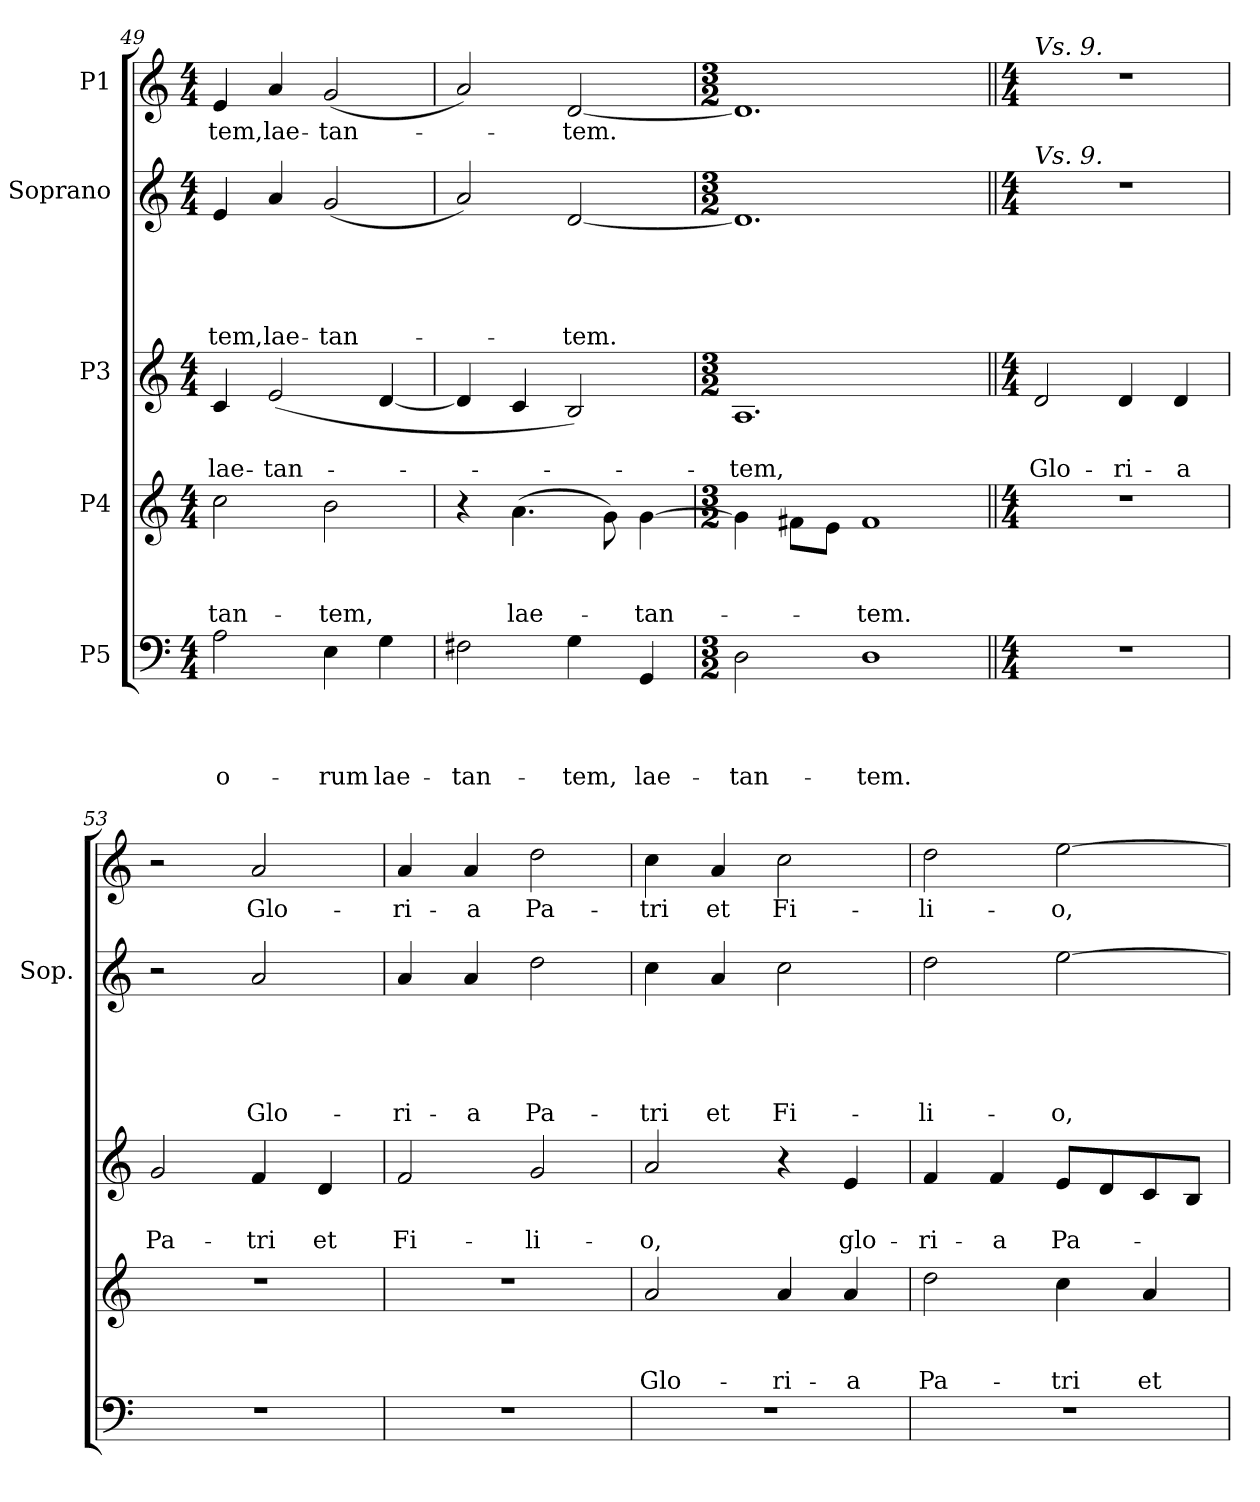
**kern	**text	**text	**text	**text	**kern	**text	**text	**text	**kern	**text	**text	**kern	**text	**text	**text	**text	**text	**kern	**text
*part5	*part5	*part5	*part5	*part5	*part4	*part4	*part4	*part4	*part3	*part3	*part3	*part2	*part2	*part2	*part2	*part2	*part2	*part1	*part1
*staff5	*staff5	*staff5	*staff5	*staff5	*staff4	*staff4	*staff4	*staff4	*staff3	*staff3	*staff3	*staff2	*staff2	*staff2	*staff2	*staff2	*staff2	*staff1	*staff1
*I"P5	*	*	*	*	*I"P4	*	*	*	*I"P3	*	*	*I"Soprano	*	*	*	*	*	*I"P1	*
*	*	*	*	*	*	*	*	*	*	*	*	*I'Sop.	*	*	*	*	*	*	*
*clefF4	*	*	*	*	*clefG2	*	*	*	*clefG2	*	*	*clefG2	*	*	*	*	*	*clefG2	*
*	*	*	*	*	*ITrd7c12	*	*	*	*	*	*	*	*	*	*	*	*	*	*
*k[]	*	*	*	*	*k[]	*	*	*	*k[]	*	*	*k[]	*	*	*	*	*	*k[]	*
*C:	*	*	*	*	*C:	*	*	*	*C:	*	*	*C:	*	*	*	*	*	*C:	*
*M4/4	*	*	*	*	*M4/4	*	*	*	*M4/4	*	*	*M4/4	*	*	*	*	*	*M4/4	*
=49	=49	=49	=49	=49	=49	=49	=49	=49	=49	=49	=49	=49	=49	=49	=49	=49	=49	=49	=49
!	!	!	!	!LO:LY:b	!	!	!	!LO:LY:b	!	!	!LO:LY:b	!	!	!	!	!	!LO:LY:b	!	!LO:LY:b
2A\	.	.	.	-o-	2c\	.	.	-tan-	4c/	.	lae-	4e/	.	.	.	.	-tem,	4e/	-tem,
!	!	!	!	!	!	!	!	!	!	!	!LO:LY:b	!	!	!	!	!	!LO:LY:b	!	!LO:LY:b
.	.	.	.	.	.	.	.	.	(<2e/	.	-tan-	4a/	.	.	.	.	lae-	4a/	lae-
!	!	!	!	!LO:LY:b	!	!	!	!LO:LY:b	!	!	!	!	!	!	!	!	!LO:LY:b	!	!LO:LY:b
4E\	.	.	.	-rum	2B\	.	.	-tem,	.	.	.	(<2g/	.	.	.	.	-tan-	(<2g/	-tan-
!	!	!	!	!LO:LY:b	!	!	!	!	!	!	!	!	!	!	!	!	!	!	!
4G\	.	.	.	lae-	.	.	.	.	[<4d/	.	.	.	.	.	.	.	.	.	.
=50	=50	=50	=50	=50	=50	=50	=50	=50	=50	=50	=50	=50	=50	=50	=50	=50	=50	=50	=50
!	!	!	!	!LO:LY:b	!	!	!	!	!	!	!	!	!	!	!	!	!	!	!
2F#X\	.	.	.	-tan-	4r	.	.	.	4d/]	.	.	2a/)	.	.	.	.	.	2a/)	.
!	!	!	!	!	!	!	!	!LO:LY:b	!	!	!	!	!	!	!	!	!	!	!
.	.	.	.	.	(>4.A\	.	.	lae-	4c/	.	.	.	.	.	.	.	.	.	.
!	!	!	!	!LO:LY:b	!	!	!	!	!	!	!	!	!	!	!	!	!LO:LY:b	!	!LO:LY:b
4G\	.	.	.	-tem,	.	.	.	.	2B/)	.	.	[<2d/	.	.	.	.	-tem.	[<2d/	-tem.
.	.	.	.	.	8G\)	.	.	.	.	.	.	.	.	.	.	.	.	.	.
!	!	!	!	!LO:LY:b	!	!	!	!LO:LY:b	!	!	!	!	!	!	!	!	!	!	!
4GG/	.	.	.	lae-	[>4G\	.	.	-tan-	.	.	.	.	.	.	.	.	.	.	.
=51	=51	=51	=51	=51	=51	=51	=51	=51	=51	=51	=51	=51	=51	=51	=51	=51	=51	=51	=51
*M3/2	*	*	*	*	*M3/2	*	*	*	*M3/2	*	*	*M3/2	*	*	*	*	*	*M3/2	*
!	!	!	!	!LO:LY:b	!	!	!	!	!	!	!LO:LY:b	!	!	!	!	!	!	!	!
2D\	.	.	.	-tan-	4G\]	.	.	.	1.A	.	-tem,	1.d]	.	.	.	.	.	1.d]	.
.	.	.	.	.	8F#X\L	.	.	.	.	.	.	.	.	.	.	.	.	.	.
.	.	.	.	.	8E\J	.	.	.	.	.	.	.	.	.	.	.	.	.	.
!	!	!	!	!LO:LY:b	!	!	!	!LO:LY:b	!	!	!	!	!	!	!	!	!	!	!
1D	.	.	.	-tem.	1F#	.	.	-tem.	.	.	.	.	.	.	.	.	.	.	.
!!LO:LB:g=z
=52||	=52||	=52||	=52||	=52||	=52||	=52||	=52||	=52||	=52||	=52||	=52||	=52||	=52||	=52||	=52||	=52||	=52||	=52||	=52||
*M4/4	*	*	*	*	*M4/4	*	*	*	*M4/4	*	*	*M4/4	*	*	*	*	*	*M4/4	*
!	!	!	!	!	!	!	!	!	!	!	!	!	!	!	!	!	!	!LO:TX:a:i:t=Vs. 9.	!
!	!	!	!	!	!	!	!	!	!	!	!	!LO:TX:a:i:t=Vs. 9.	!	!	!	!	!	!	!
!	!	!	!	!	!	!	!	!	!	!	!LO:LY:b	!	!	!	!	!	!	!	!
1r	.	.	.	.	1r	.	.	.	2d/	.	Glo-	1r	.	.	.	.	.	1r	.
!	!	!	!	!	!	!	!	!	!	!	!LO:LY:b	!	!	!	!	!	!	!	!
.	.	.	.	.	.	.	.	.	4d/	.	-ri-	.	.	.	.	.	.	.	.
!	!	!	!	!	!	!	!	!	!	!	!LO:LY:b	!	!	!	!	!	!	!	!
.	.	.	.	.	.	.	.	.	4d/	.	-a	.	.	.	.	.	.	.	.
=53	=53	=53	=53	=53	=53	=53	=53	=53	=53	=53	=53	=53	=53	=53	=53	=53	=53	=53	=53
!	!	!	!	!	!	!	!	!	!	!	!LO:LY:b	!	!	!	!	!	!	!	!
1r	.	.	.	.	1r	.	.	.	2g/	.	Pa-	2r	.	.	.	.	.	2r	.
!	!	!	!	!	!	!	!	!	!	!	!LO:LY:b	!	!	!	!	!	!LO:LY:b	!	!LO:LY:b
.	.	.	.	.	.	.	.	.	4f/	.	-tri	2a/	.	.	.	.	Glo-	2a/	Glo-
!	!	!	!	!	!	!	!	!	!	!	!LO:LY:b	!	!	!	!	!	!	!	!
.	.	.	.	.	.	.	.	.	4d/	.	et	.	.	.	.	.	.	.	.
=54	=54	=54	=54	=54	=54	=54	=54	=54	=54	=54	=54	=54	=54	=54	=54	=54	=54	=54	=54
!	!	!	!	!	!	!	!	!	!	!	!LO:LY:b	!	!	!	!	!	!LO:LY:b	!	!LO:LY:b
1r	.	.	.	.	1r	.	.	.	2f/	.	Fi-	4a/	.	.	.	.	-ri-	4a/	-ri-
!	!	!	!	!	!	!	!	!	!	!	!	!	!	!	!	!	!LO:LY:b	!	!LO:LY:b
.	.	.	.	.	.	.	.	.	.	.	.	4a/	.	.	.	.	-a	4a/	-a
!	!	!	!	!	!	!	!	!	!	!	!LO:LY:b	!	!	!	!	!	!LO:LY:b	!	!LO:LY:b
.	.	.	.	.	.	.	.	.	2g/	.	-li-	2dd\	.	.	.	.	Pa-	2dd\	Pa-
=55	=55	=55	=55	=55	=55	=55	=55	=55	=55	=55	=55	=55	=55	=55	=55	=55	=55	=55	=55
!	!	!	!	!	!	!	!	!LO:LY:b	!	!	!LO:LY:b	!	!	!	!	!	!LO:LY:b	!	!LO:LY:b
1r	.	.	.	.	2A/	.	.	Glo-	2a/	.	-o,	4cc\	.	.	.	.	-tri	4cc\	-tri
!	!	!	!	!	!	!	!	!	!	!	!	!	!	!	!	!	!LO:LY:b	!	!LO:LY:b
.	.	.	.	.	.	.	.	.	.	.	.	4a/	.	.	.	.	et	4a/	et
!	!	!	!	!	!	!	!	!LO:LY:b	!	!	!	!	!	!	!	!	!LO:LY:b	!	!LO:LY:b
.	.	.	.	.	4A/	.	.	-ri-	4r	.	.	2cc\	.	.	.	.	Fi-	2cc\	Fi-
!	!	!	!	!	!	!	!	!LO:LY:b	!	!	!LO:LY:b	!	!	!	!	!	!	!	!
.	.	.	.	.	4A/	.	.	-a	4e/	.	glo-	.	.	.	.	.	.	.	.
=56	=56	=56	=56	=56	=56	=56	=56	=56	=56	=56	=56	=56	=56	=56	=56	=56	=56	=56	=56
!	!	!	!	!	!	!	!	!LO:LY:b	!	!	!LO:LY:b	!	!	!	!	!	!LO:LY:b	!	!LO:LY:b
1r	.	.	.	.	2d\	.	.	Pa-	4f/	.	-ri-	2dd\	.	.	.	.	-li-	2dd\	-li-
!	!	!	!	!	!	!	!	!	!	!	!LO:LY:b	!	!	!	!	!	!	!	!
.	.	.	.	.	.	.	.	.	4f/	.	-a	.	.	.	.	.	.	.	.
!	!	!	!	!	!	!	!	!LO:LY:b	!	!	!LO:LY:b	!	!	!	!	!	!LO:LY:b	!	!LO:LY:b
.	.	.	.	.	4c\	.	.	-tri	8e/L	.	Pa-	[>2ee\	.	.	.	.	-o,	[>2ee\	-o,
.	.	.	.	.	.	.	.	.	8d/	.	.	.	.	.	.	.	.	.	.
!	!	!	!	!	!	!	!	!LO:LY:b	!	!	!	!	!	!	!	!	!	!	!
.	.	.	.	.	4A/	.	.	et	8c/	.	.	.	.	.	.	.	.	.	.
.	.	.	.	.	.	.	.	.	8B/J	.	.	.	.	.	.	.	.	.	.
=	=	=	=	=	=	=	=	=	=	=	=	=	=	=	=	=	=	=	=
*-	*-	*-	*-	*-	*-	*-	*-	*-	*-	*-	*-	*-	*-	*-	*-	*-	*-	*-	*-
